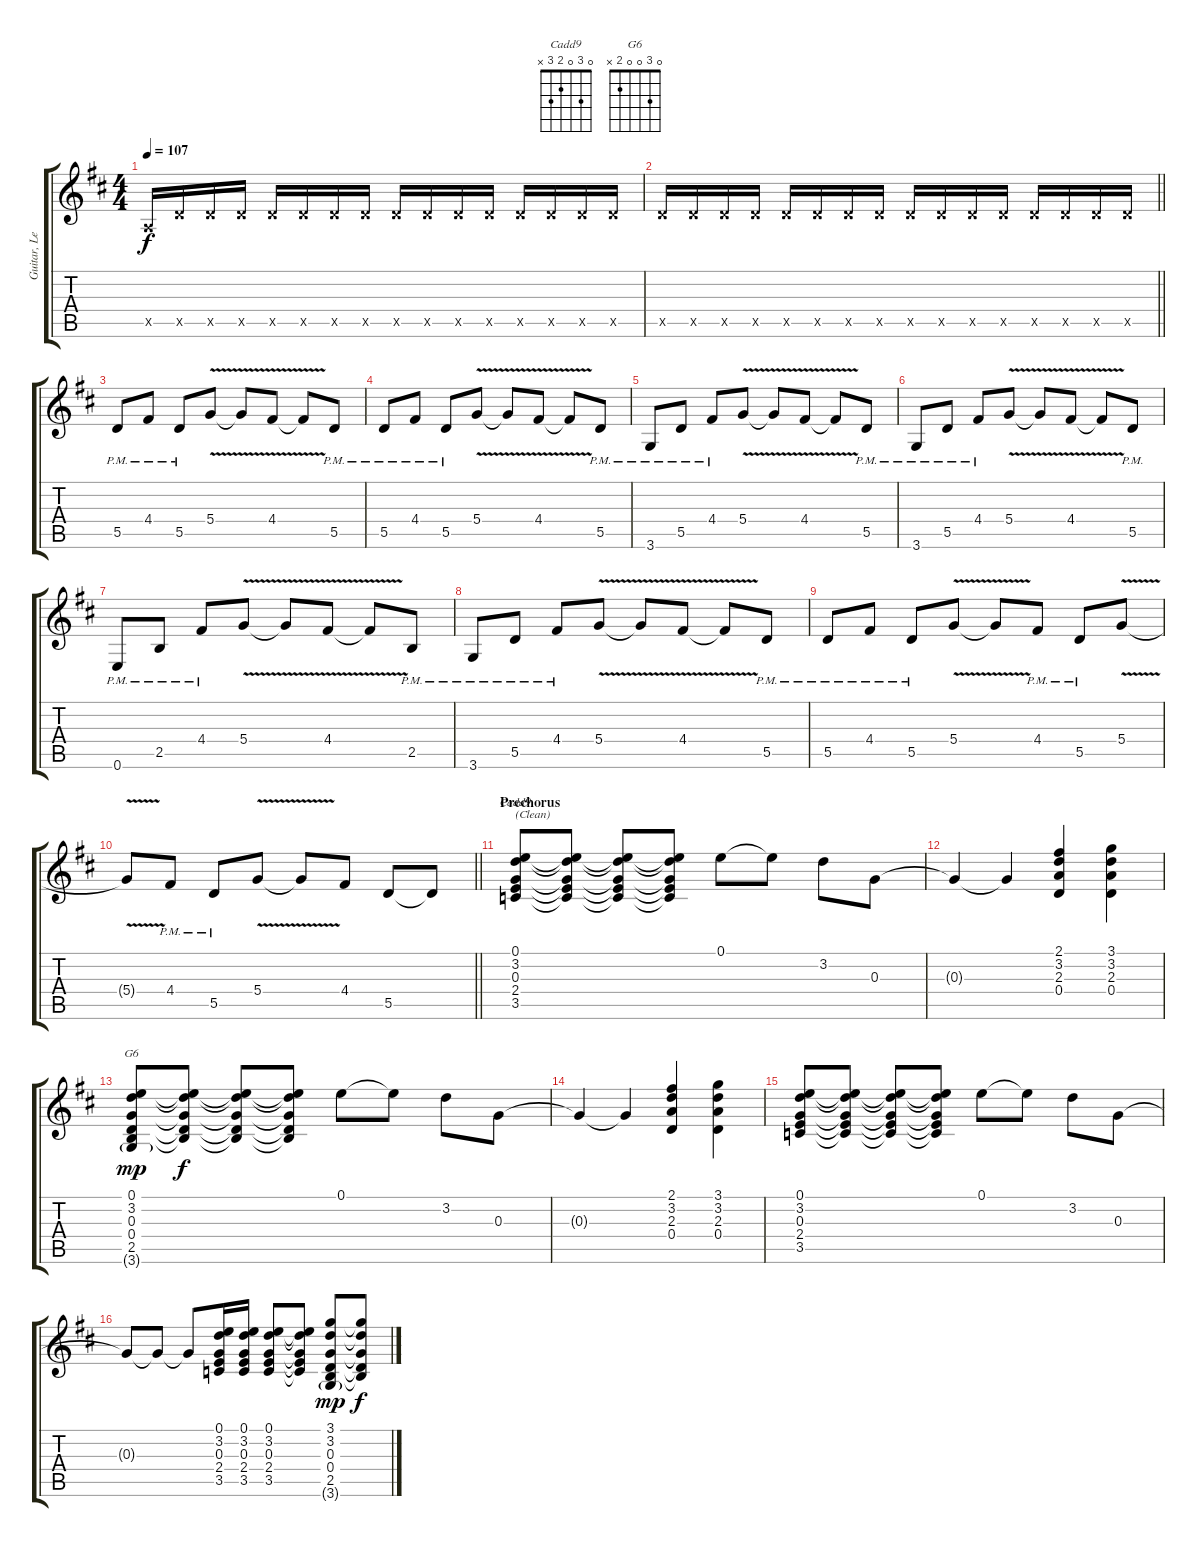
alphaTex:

\track ("Guitar, Lead" "Guitar, Le") {mute instrument distortionguitar}
\staff {score tabs}
\tuning (E4 B3 G3 D3 A2 E2) {hide}
\chord ("Cadd9" 0 3 0 2 3 x)
\chord ("G6" 0 3 0 0 2 x)
\ts (4 4)
\tempo 107
\clef g2
\ks d
0.5{x}.16{dy f volume 16} 5.5{x}.16 5.5{x}.16 5.5{x}.16 5.5{x}.16 5.5{x}.16 5.5{x}.16 5.5{x}.16 5.5{x}.16 5.5{x}.16 5.5{x}.16 5.5{x}.16 5.5{x}.16 5.5{x}.16 5.5{x}.16 5.5{x}.16 |
\barLineRight lightlight
5.5{x}.16 5.5{x}.16 5.5{x}.16 5.5{x}.16 5.5{x}.16 5.5{x}.16 5.5{x}.16 5.5{x}.16 5.5{x}.16 5.5{x}.16 5.5{x}.16 5.5{x}.16 5.5{x}.16 5.5{x}.16 5.5{x}.16 5.5{x}.16 |
5.5{pm}.8 4.4{pm}.8 5.5{pm}.8 5.4{v}.8 5.4{t}.8 4.4{v}.8 4.4{t}.8 5.5{pm}.8 |
5.5{pm}.8 4.4{pm}.8 5.5{pm}.8 5.4{v}.8 5.4{t}.8 4.4{v}.8 4.4{t}.8 5.5{pm}.8 |
3.6{pm}.8 5.5{pm}.8 4.4{pm}.8 5.4{v}.8 5.4{t}.8 4.4{v}.8 4.4{t}.8 5.5{pm}.8 |
3.6{pm}.8 5.5{pm}.8 4.4{pm}.8 5.4{v}.8 5.4{t}.8 4.4{v}.8 4.4{t}.8 5.5{pm}.8 |
0.6{pm}.8 2.5{pm}.8 4.4{pm}.8 5.4{v}.8 5.4{t}.8 4.4{v}.8 4.4{t}.8 2.5{pm}.8 |
3.6{pm}.8 5.5{pm}.8 4.4{pm}.8 5.4{v}.8 5.4{t}.8 4.4{v}.8 4.4{t}.8 5.5{pm}.8 |
5.5{pm}.8 4.4{pm}.8 5.5{pm}.8 5.4{v}.8 5.4{t}.8 4.4{pm}.8 5.5{pm}.8 5.4{v}.8 |
\barLineRight lightlight
5.4{t}.8 4.4{pm}.8 5.5{pm}.8 5.4{v}.8 5.4{t}.8 4.4.8 5.5.8 5.5{t}.8 |
\section ("" "Prechorus")
(0.1 3.2 0.3 2.4 3.5).8{ch "Cadd9" txt "(Clean)" instrument electricguitarclean} (0.1{t} 3.2{t} 0.3{t} 2.4{t} 3.5{t}).8 (0.1{t} 3.2{t} 0.3{t} 2.4{t} 3.5{t}).8 (0.1{t} 3.2{t} 0.3{t} 2.4{t} 3.5{t}).8 0.1.8 0.1{t}.8 3.2.8 0.3.8 |
0.3{t}.4 0.3{t}.4 (2.1 3.2 2.3 0.4).4 (3.1 3.2 2.3 0.4).4 |
(0.1 3.2 0.3 0.4 2.5 3.6{g}).8{ch "G6" dy mp} (0.1{t} 3.2{t} 0.3{t} 0.4{t} 2.5{t}).8{dy f} (0.1{t} 3.2{t} 0.3{t} 0.4{t} 2.5{t}).8 (0.1{t} 3.2{t} 0.3{t} 0.4{t} 2.5{t}).8 0.1.8 0.1{t}.8 3.2.8 0.3.8 |
0.3{t}.4 0.3{t}.4 (2.1 3.2 2.3 0.4).4 (3.1 3.2 2.3 0.4).4 |
(0.1 3.2 0.3 2.4 3.5).8 (0.1{t} 3.2{t} 0.3{t} 2.4{t} 3.5{t}).8 (0.1{t} 3.2{t} 0.3{t} 2.4{t} 3.5{t}).8 (0.1{t} 3.2{t} 0.3{t} 2.4{t} 3.5{t}).8 0.1.8 0.1{t}.8 3.2.8 0.3.8 |
0.3{t}.8 0.3{t}.8 0.3{t}.8 (0.1 3.2 0.3 2.4 3.5).16 (0.1 3.2 0.3 2.4 3.5).16 (0.1 3.2 0.3 2.4 3.5).8 (0.1{t} 3.2{t} 0.3{t} 2.4{t} 3.5{t}).8 (3.1 3.2 0.3 0.4 2.5 3.6{g}).8{dy mp} (3.1{t} 3.2{t} 0.3{t} 0.4{t} 2.5{t}).8{dy f}
